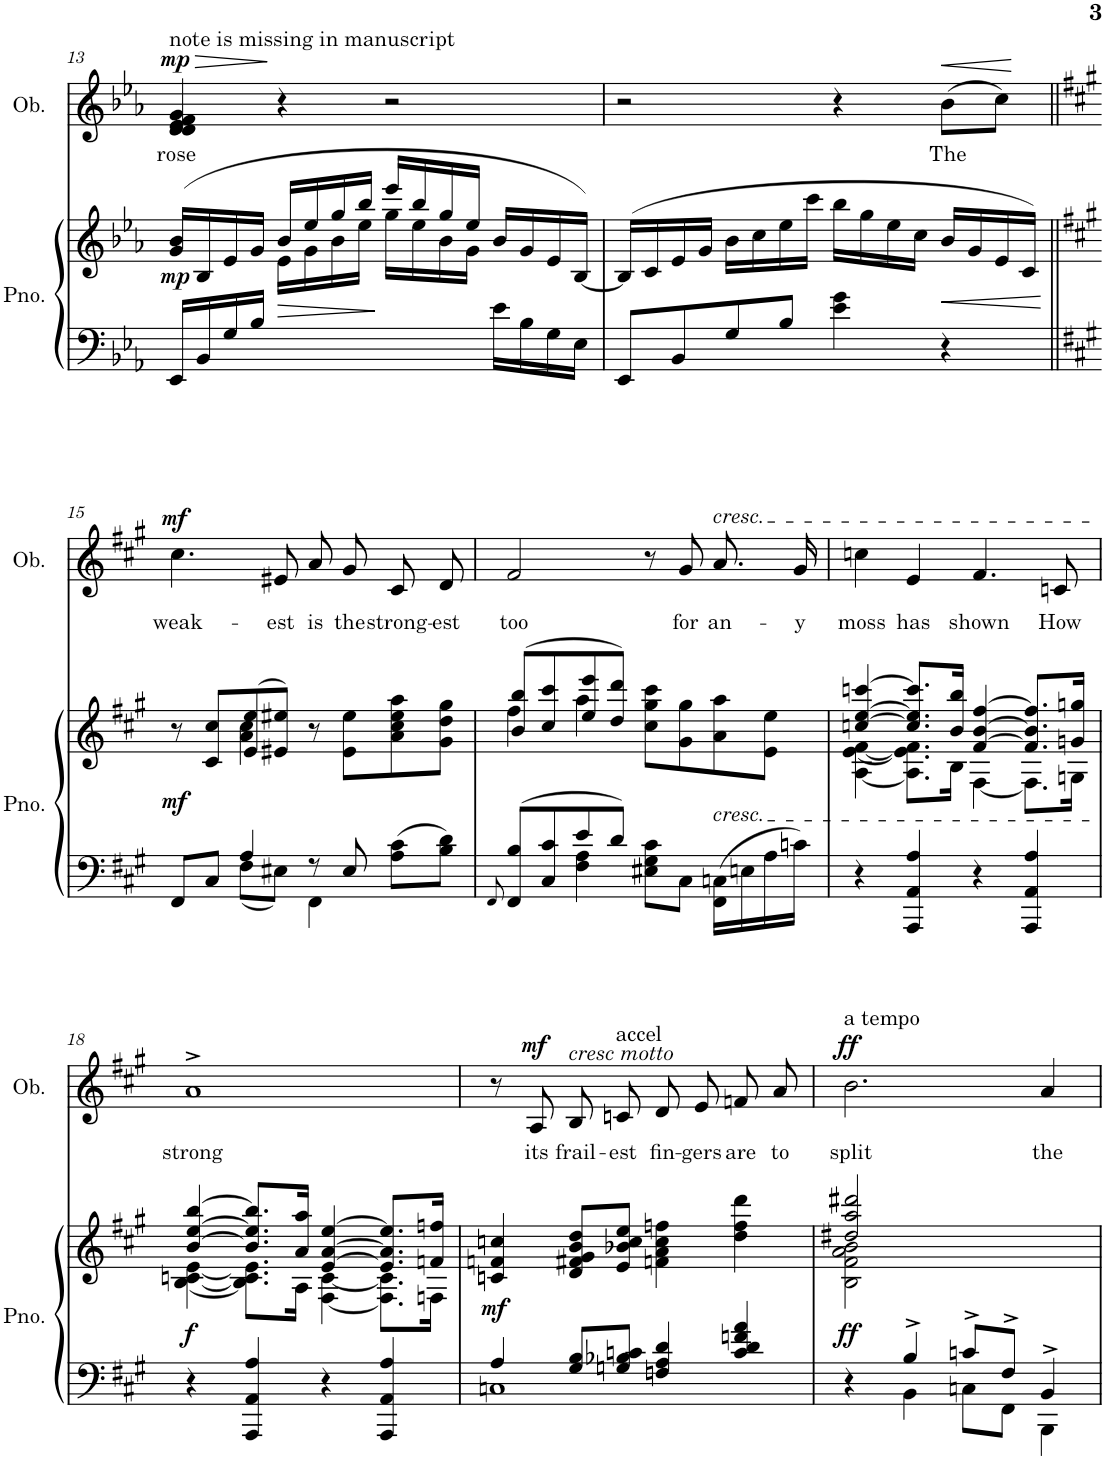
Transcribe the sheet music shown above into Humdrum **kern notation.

**kern	**kern	**dynam	**kern	**text	**dynam
*part2	*part2	*part2	*part1	*part1	*part1
*staff3	*staff2	*staff2/3	*staff1	*staff1	*staff1
*I"Piano	*	*	*I"Oboe	*	*
*I'Pno.	*	*	*I'Ob.	*	*
!!LO:PB:g=z
*clefF4	*clefG2	*	*clefG2	*	*
*k[b-e-a-]	*k[b-e-a-]	*	*k[b-e-a-]	*	*
*M4/4	*M4/4	*	*M4/4	*	*
=13	=13	=13	=13	=13	=13
*	*^	*	*	*	*
!	!	!	!	!LO:TX:a:t=note is missing in manuscript	!	!
!	!	!	!LO:DY:b	!	!LO:LY:b	!LO:HP:b
!	!	!	!	!	!	!LO:DY:n=1:a
16EE-/LL	(>16g/ 16b-/LL	4ryy	mp	4d/ 4d/ 4d/ 4d/ 4e-/ 4f/ 4g/	rose	> mp
16BB-/	16B-/	.	.	.	.	.
16G/	16e-/	.	.	.	.	.
16B-/JJ	16g/JJ	.	.	.	.	.
!	!	!	!LO:HP:b	!	!	!
2ryy	16b-/LL	16e-\LL	>	4r	.	]
.	16ee-/	16g\	.	.	.	.
.	16gg/	16b-\	.	.	.	.
.	16bb-/JJ	16ee-\JJ	.	.	.	.
.	16eee-/LL	16gg\LL	]	2r	.	.
.	16bb-/	16ee-\	.	.	.	.
.	16gg/	16b-\	.	.	.	.
.	16ee-/JJ	16g\JJ	.	.	.	.
16e-\LL	16b-/LL	4ryy	.	.	.	.
16B-\	16g/	.	.	.	.	.
16G\	16e-/	.	.	.	.	.
16E-\JJ	[16B-/JJ)	.	.	.	.	.
*	*v	*v	*	*	*	*
=14	=14	=14	=14	=14	=14
8EE-/L	(16B-/LL]	.	2r	.	.
.	16c/	.	.	.	.
8BB-/	16e-/	.	.	.	.
.	16g/JJ	.	.	.	.
8G/	16b-\LL	.	.	.	.
.	16cc\	.	.	.	.
8B-/J	16ee-\	.	.	.	.
.	16ccc\JJ	.	.	.	.
4e-\ 4g\	16bb-\LL	.	4r	.	.
.	16gg\	.	.	.	.
.	16ee-\	.	.	.	.
.	16cc\JJ	.	.	.	.
!	!	!LO:HP:b	!	!LO:LY:b	!LO:HP:b
4r	16b-/LL	<	(8b-\L	The	<
.	16g/	.	.	.	.
.	16e-/	.	8cc\J)	.	.
.	16c/JJ)	.	.	.	.
.	.	[	.	.	[
!!LO:LB:g=z
=15||	=15||	=15||	=15||	=15||	=15||
*k[f#c#g#]	*k[f#c#g#]	*	*k[f#c#g#]	*	*
*^	*^	*	*	*	*
!	!	!	!	!LO:DY:b	!	!LO:LY:b	!LO:DY:a
8FF#/L	4ryy	8r	4ryy	mf	4.cc#\	weak-	mf
8C#/J	.	8c#/ 8cc#/L	.	.	.	.	.
4A/	8F#\L	(8e/ 8ee/	4a\ 4cc#\	.	.	.	.
!	!	!	!	!	!	!LO:LY:b	!
.	8E#X\J	8e#X/ 8ee#X/J)	.	.	8e#X/	-est	.
!	!	!	!	!	!	!LO:LY:b	!
8r	4FF#\	8r	2ryy	.	8a/	is	.
!	!	!	!	!	!	!LO:LY:b	!
8E#/	.	8e#\ 8ee#\L	.	.	8g#/	the	.
!	!	!	!	!	!	!LO:LY:b	!
8A\ 8c#\L	4ryy	8a\ 8cc#\ 8ee#\ 8aa\	.	.	8c#/	strong-	.
!	!	!	!	!	!	!LO:LY:b	!
8B\ 8d\J	.	8g#\ 8dd\ 8gg#\J	.	.	8d/	-est	.
=16	=16	=16	=16	=16	=16	=16	=16
8qFF#/	.	.	.	.	.	.	.
!	!	!	!	!	!	!LO:LY:b	!
8FF#/ 8B/L	4ryy	(8b/ 8bb/L	4ff#\	.	2f#/	too	.
8C#/ 8c#/	.	8cc#/ 8ccc#/	.	.	.	.	.
8e/	4F#\ 4A\	8ee/ 8eee/	4aa\	.	.	.	.
8d/J	.	8dd/ 8ddd/J)	.	.	.	.	.
8E#X\ 8G#\ 8c#\L	2ryy	8cc#\ 8gg#\ 8ccc#\L	2ryy	.	8r	.	.
!	!	!	!	!	!	!LO:LY:b	!
8C#\J	.	8g#\ 8gg#\	.	.	8g#/	for	.
!	!	!	!	!	!LO:TX:a:i:t=cresc.	!	!
!	!	!LO:TX:b:i:t=cresc.	!	!	!	!	!
!	!	!	!	!	!	!LO:LY:b	!
16FF#\ 16Cn\LL	.	8a\ 8aa\	.	.	8.a/	an-	.
16En\	.	.	.	.	.	.	.
16A\	.	8e\ 8ee\J	.	.	.	.	.
!	!	!	!	!	!	!LO:LY:b	!
16cn\JJ	.	.	.	.	16g#/	-y	.
*v	*v	*	*	*	*	*	*
=17	=17	=17	=17	=17	=17	=17
!	!	!	!	!	!LO:LY:b	!
4r	[4ccn/ [4ee/ [4cccn/	[4A\ [4e\ [4f#\	.	4ccn\	moss	.
!	!	!	!	!	!LO:LY:b	!
4AAA/ 4AA/ 4A/	8.cc/] 8.ee/] 8.ccc/]L	8.A\] 8.e\] 8.f#\]L	.	4e/	has	.
.	16b/ 16bb/Jk	16B\Jk	.	.	.	.
!	!	!	!	!	!LO:LY:b	!
4r	[4f#/ [4b/ [4ff#/	[4F#\	.	4.f#/	shown	.
4AAA/ 4AA/ 4A/	8.f#/] 8.b/] 8.ff#/]L	8.F#\L]	.	.	.	.
!	!	!	!	!	!LO:LY:b	!
.	.	.	.	8cn/	How	.
.	16gn/ 16ggn/Jk	16Gn\Jk	.	.	.	.
!!LO:LB:g=z
=18	=18	=18	=18	=18	=18	=18
!	!	!	!LO:DY:b	!	!LO:LY:b	!
4r	[4b/ [4ee/ [4bb/	[4B\ [4cn\ [4e\	f	1a^	strong	.
4AAA/ 4AA/ 4A/	8.b/] 8.ee/] 8.bb/]L	8.B\] 8.c\] 8.e\]L	.	.	.	.
.	16a/ 16aa/Jk	16A\Jk	.	.	.	.
4r	[4e/ [4a/ [4ee/	[4F#\ [4c\	.	.	.	.
4AAA/ 4AA/ 4A/	8.e/] 8.a/] 8.ee/]L	8.F#\] 8.c\]L	.	.	.	.
.	16fn/ 16ffn/Jk	16Fn\Jk	.	.	.	.
=19	=19	=19	=19	=19	=19	=19
*^	*	*	*	*	*	*
!	!	!	!	!LO:DY:b	!	!	!
*	*	*v	*v	*	*	*	*
4A/	1Cn	4cn/ 4fn/ 4ccn/	mf	8r	.	.
!	!	!	!	!	!LO:LY:b	!LO:DY:a
.	.	.	.	8A/	its	mf
!	!	!	!	!LO:TX:a:i:t=cresc motto	!	!
!	!	!	!	!	!LO:LY:b	!
8G#/ 8B/L	.	8d/ 8f#X/ 8g#/ 8b/ 8dd/L	.	8B/	frail-	.
!	!	!	!	!LO:TX:a:t=accel	!	!
!	!	!	!	!	!LO:LY:b	!
8Gn/ 8B-X/ 8cn/J	.	8e/ 8b-X/ 8cc/ 8ee/J	.	8cn/	-est	.
!	!	!	!	!	!LO:LY:b	!
4Fn/ 4A/ 4d/	.	4fn\ 4a\ 4cc\ 4ffn\	.	8d/	fin-	.
!	!	!	!	!	!LO:LY:b	!
.	.	.	.	8e/	-gers	.
!	!	!	!	!	!LO:LY:b	!
4c/ 4d/ 4fn/ 4a/	.	4dd\ 4ff\ 4ddd\	.	8fn/	are	.
!	!	!	!	!	!LO:LY:b	!
.	.	.	.	8a/	to	.
=20	=20	=20	=20	=20	=20	=20
*	*	*^	*	*	*	*
!	!	!	!	!	!LO:TX:a:t=a tempo	!	!
!	!	!	!	!LO:DY:b	!	!LO:LY:b	!LO:DY:a
4r	4ryy	2dd#X/ 2aa/ 2ddd#X/	2B\ 2f#\ 2a\ 2b\	ff	2.b\	split	ff
4B^/	4BB\	.	.	.	.	.	.
8cn^/L	8Cn\L	2ryy	2ryy	.	.	.	.
8F#^/J	8FF#\J	.	.	.	.	.	.
!	!	!	!	!	!	!LO:LY:b	!
4BB^/	4BBB\	.	.	.	4a/	the	.
*v	*v	*	*	*	*	*	*
*	*v	*v	*	*	*	*
=	=	=	=	=	=
*-	*-	*-	*-	*-	*-
